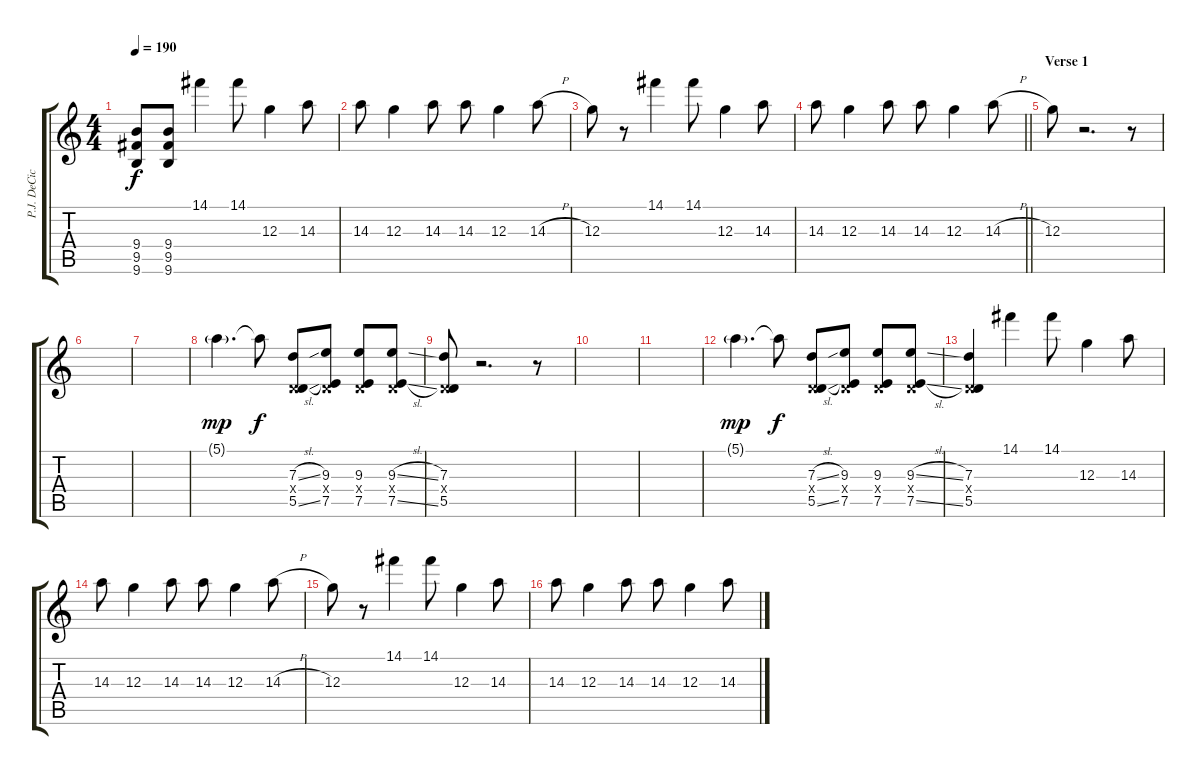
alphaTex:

\track ("P.J. DeCicco (Lead Guitar)" "P.J. DeCic") {instrument overdrivenguitar}
\staff {score tabs}
\tuning (E4 B3 G3 D3 A2 D2) {hide}
\ts (4 4)
\tempo 190
\clef g2
\ks c
(9.4 9.5 9.6).8{dy f} (9.4 9.5 9.6).8 14.1.4{volume 13 balance 14} 14.1.8 12.3.4 14.3.8 |
14.3.8 12.3.4 14.3.8 14.3.8 12.3.4 14.3{h}.8 |
12.3.8 r.8 14.1.4 14.1.8 12.3.4 14.3.8 |
\barLineRight lightlight
14.3.8 12.3.4 14.3.8 14.3.8 12.3.4 14.3{h}.8 |
\section ("" "Verse 1")
12.3.8 r.2{d} r.8 |
|
|
5.1{g}.4{d dy mp} 5.1{t}.8{dy f} (7.3{sl} 0.4{x} 5.5{sl}).8 (9.3 0.4{x} 7.5).8 (9.3 0.4{x} 7.5).8 (9.3{sl} 0.4{x} 7.5{sl}).8 |
(7.3 0.4{x} 5.5).8 r.2{d} r.8 |
|
|
5.1{g}.4{d dy mp} 5.1{t}.8{dy f} (7.3{sl} 0.4{x} 5.5{sl}).8 (9.3 0.4{x} 7.5).8 (9.3 0.4{x} 7.5).8 (9.3{sl} 0.4{x} 7.5{sl}).8 |
(7.3 0.4{x} 5.5).4 14.1.4 14.1.8 12.3.4 14.3.8 |
14.3.8 12.3.4 14.3.8 14.3.8 12.3.4 14.3{h}.8 |
12.3.8 r.8 14.1.4 14.1.8 12.3.4 14.3.8 |
14.3.8 12.3.4 14.3.8 14.3.8 12.3.4 14.3{h}.8
